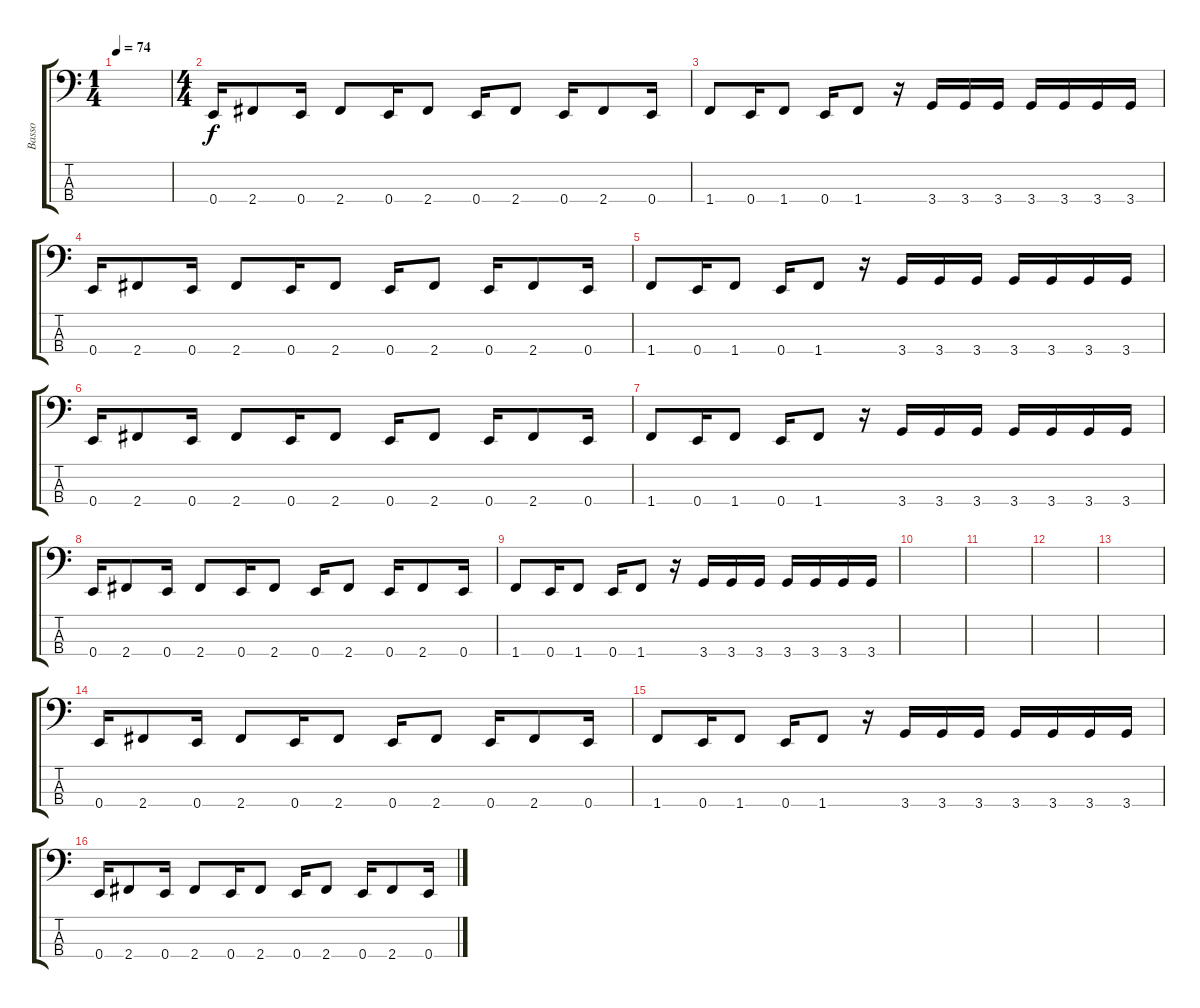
\track ("Basso" "Basso") {instrument electricbassfinger}
\staff {score tabs}
\tuning (G2 D2 A1 E1) {hide}
\ts (1 4)
\tempo 74
\clef f4
\ks c
|
\ts (4 4)
0.4.16 2.4.8 0.4.16 2.4.8 0.4.16 2.4.8 0.4.16 2.4.8 0.4.16 2.4.8 0.4.16 |
1.4.8 0.4.16 1.4.8 0.4.16 1.4.8 r.16 3.4.16 3.4.16 3.4.16 3.4.16 3.4.16 3.4.16 3.4.16 |
0.4.16 2.4.8 0.4.16 2.4.8 0.4.16 2.4.8 0.4.16 2.4.8 0.4.16 2.4.8 0.4.16 |
1.4.8 0.4.16 1.4.8 0.4.16 1.4.8 r.16 3.4.16 3.4.16 3.4.16 3.4.16 3.4.16 3.4.16 3.4.16 |
0.4.16 2.4.8 0.4.16 2.4.8 0.4.16 2.4.8 0.4.16 2.4.8 0.4.16 2.4.8 0.4.16 |
1.4.8 0.4.16 1.4.8 0.4.16 1.4.8 r.16 3.4.16 3.4.16 3.4.16 3.4.16 3.4.16 3.4.16 3.4.16 |
0.4.16 2.4.8 0.4.16 2.4.8 0.4.16 2.4.8 0.4.16 2.4.8 0.4.16 2.4.8 0.4.16 |
1.4.8 0.4.16 1.4.8 0.4.16 1.4.8 r.16 3.4.16 3.4.16 3.4.16 3.4.16 3.4.16 3.4.16 3.4.16 |
|
|
|
|
0.4.16 2.4.8 0.4.16 2.4.8 0.4.16 2.4.8 0.4.16 2.4.8 0.4.16 2.4.8 0.4.16 |
1.4.8 0.4.16 1.4.8 0.4.16 1.4.8 r.16 3.4.16 3.4.16 3.4.16 3.4.16 3.4.16 3.4.16 3.4.16 |
0.4.16 2.4.8 0.4.16 2.4.8 0.4.16 2.4.8 0.4.16 2.4.8 0.4.16 2.4.8 0.4.16
